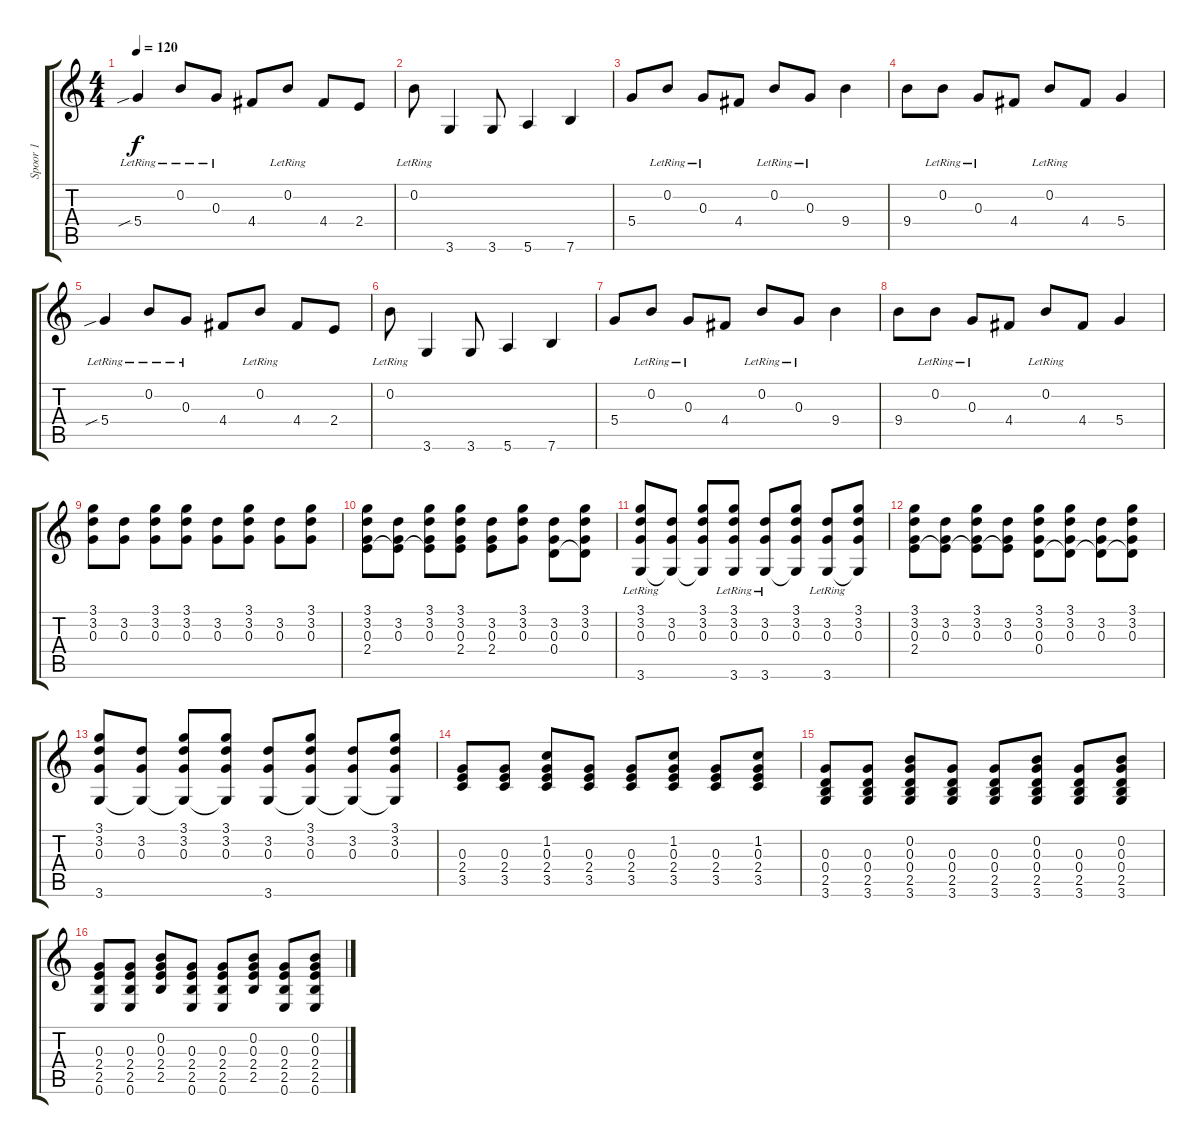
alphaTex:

\track ("Spoor 1" "Spoor 1") {instrument acousticguitarsteel}
\staff {score tabs}
\tuning (E4 B3 G3 D3 A2 E2) {hide}
\ts (4 4)
\tempo 120
\clef g2
\ks c
5.4{sib lr}.4{dy f} 0.2{lr}.8 0.3{lr}.8 4.4.8 0.2{lr}.8 4.4.8 2.4.8 |
0.2{lr}.8 3.6.4 3.6.8 5.6.4 7.6.4 |
5.4.8 0.2{lr}.8 0.3{lr}.8 4.4.8 0.2{lr}.8 0.3{lr}.8 9.4.4 |
9.4.8 0.2{lr}.8 0.3{lr}.8 4.4.8 0.2{lr}.8 4.4.8 5.4.4 |
5.4{sib lr}.4 0.2{lr}.8 0.3{lr}.8 4.4.8 0.2{lr}.8 4.4.8 2.4.8 |
0.2{lr}.8 3.6.4 3.6.8 5.6.4 7.6.4 |
5.4.8 0.2{lr}.8 0.3{lr}.8 4.4.8 0.2{lr}.8 0.3{lr}.8 9.4.4 |
9.4.8 0.2{lr}.8 0.3{lr}.8 4.4.8 0.2{lr}.8 4.4.8 5.4.4 |
(3.1 3.2 0.3).8 (3.2 0.3).8 (3.1 3.2 0.3).8 (3.1 3.2 0.3).8 (3.2 0.3).8 (3.1 3.2 0.3).8 (3.2 0.3).8 (3.1 3.2 0.3).8 |
(3.1 3.2 0.3 2.4).8 (3.2 0.3 2.4{t}).8 (3.1 3.2 0.3 2.4{t}).8 (3.1 3.2 0.3 2.4).8 (3.2 0.3 2.4).8 (3.1 3.2 0.3).8 (3.2 0.3 0.4).8 (3.1 3.2 0.3 0.4{t}).8 |
(3.1 3.2 0.3 3.6{lr}).8 (3.2 0.3 3.6{t}).8 (3.1 3.2 0.3 3.6{t}).8 (3.1 3.2 0.3 3.6{lr}).8 (3.2 0.3 3.6{lr}).8 (3.1 3.2 0.3 3.6{t}).8 (3.2 0.3 3.6{lr}).8 (3.1 3.2 0.3 3.6{t}).8 |
(3.1 3.2 0.3 2.4).8 (3.2 0.3 2.4{t}).8 (3.1 3.2 0.3 2.4{t}).8 (3.2 0.3 2.4{t}).8 (3.1 3.2 0.3 0.4).8 (3.1 3.2 0.3 0.4{t}).8 (3.2 0.3 0.4{t}).8 (3.1 3.2 0.3 0.4{t}).8 |
(3.1 3.2 0.3 3.6).8 (3.2 0.3 3.6{t}).8 (3.1 3.2 0.3 3.6{t}).8 (3.1 3.2 0.3 3.6{t}).8 (3.2 0.3 3.6).8 (3.1 3.2 0.3 3.6{t}).8 (3.2 0.3 3.6{t}).8 (3.1 3.2 0.3 3.6{t}).8 |
(0.3 2.4 3.5).8 (0.3 2.4 3.5).8 (1.2 0.3 2.4 3.5).8 (0.3 2.4 3.5).8 (0.3 2.4 3.5).8 (1.2 0.3 2.4 3.5).8 (0.3 2.4 3.5).8 (1.2 0.3 2.4 3.5).8 |
(0.3 0.4 2.5 3.6).8 (0.3 0.4 2.5 3.6).8 (0.2 0.3 0.4 2.5 3.6).8 (0.3 0.4 2.5 3.6).8 (0.3 0.4 2.5 3.6).8 (0.2 0.3 0.4 2.5 3.6).8 (0.3 0.4 2.5 3.6).8 (0.2 0.3 0.4 2.5 3.6).8 |
(0.3 2.4 2.5 0.6).8 (0.3 2.4 2.5 0.6).8 (0.2 0.3 2.4 2.5).8 (0.3 2.4 2.5 0.6).8 (0.3 2.4 2.5 0.6).8 (0.2 0.3 2.4 2.5).8 (0.3 2.4 2.5 0.6).8 (0.2 0.3 2.4 2.5 0.6).8
